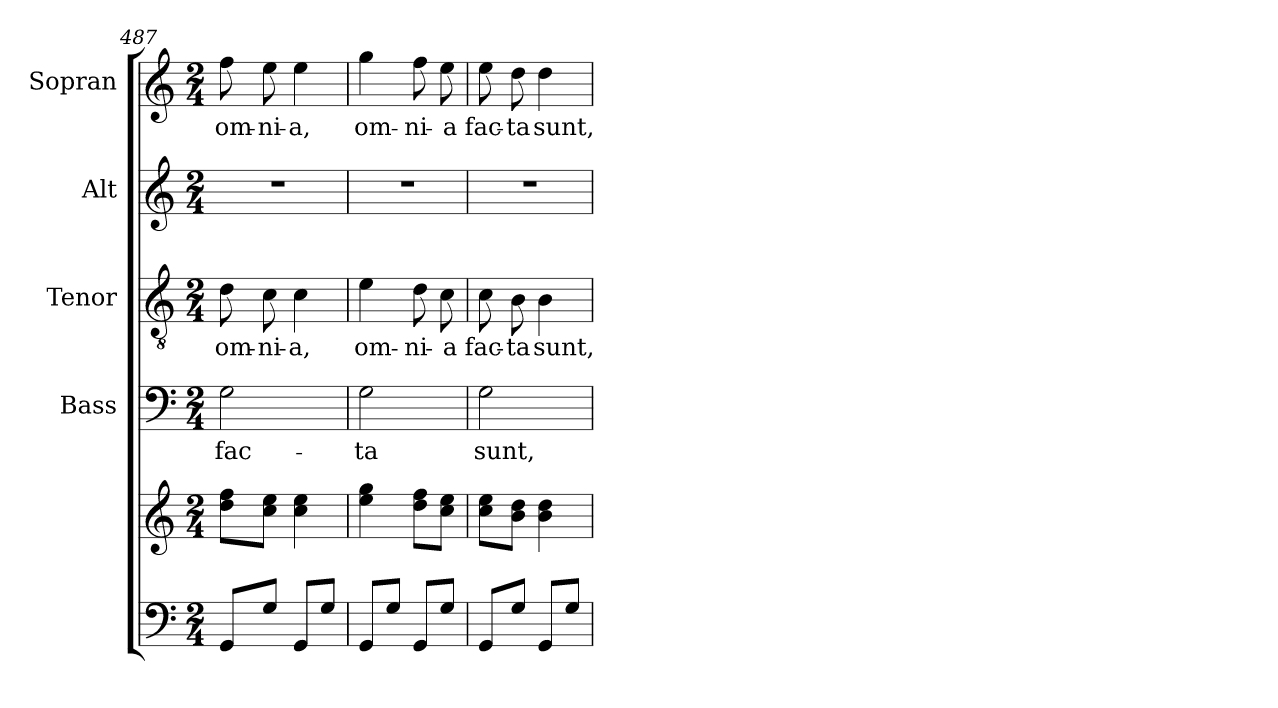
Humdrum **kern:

**kern	**kern	**kern	**text	**kern	**text	**kern	**kern	**text
*part5	*part5	*part4	*part4	*part3	*part3	*part2	*part1	*part1
*staff6	*staff5	*staff4	*staff4	*staff3	*staff3	*staff2	*staff1	*staff1
*	*	*I"Bass	*	*I"Tenor	*	*I"Alt	*I"Sopran	*
*	*	*I'B.	*	*I'T.	*	*I'A.	*I'S.	*
*clefF4	*clefG2	*clefF4	*	*clefGv2	*	*clefG2	*clefG2	*
*k[]	*k[]	*k[]	*	*k[]	*	*k[]	*k[]	*
*C:	*C:	*C:	*	*C:	*	*C:	*C:	*
*M2/4	*M2/4	*M2/4	*	*M2/4	*	*M2/4	*M2/4	*
=487	=487	=487	=487	=487	=487	=487	=487	=487
!	!	!	!LO:LY:b	!	!LO:LY:b	!	!	!LO:LY:b
8GG/L	8dd\ 8ff\L	2G\	fac-	8d\	om-	2r	8ff\	om-
!	!	!	!	!	!LO:LY:b	!	!	!LO:LY:b
8G/J	8cc\ 8ee\J	.	.	8c\	-ni-	.	8ee\	-ni-
!	!	!	!	!	!LO:LY:b	!	!	!LO:LY:b
8GG/L	4cc\ 4ee\	.	.	4c\	-a,	.	4ee\	-a,
8G/J	.	.	.	.	.	.	.	.
=488	=488	=488	=488	=488	=488	=488	=488	=488
!	!	!	!LO:LY:b	!	!LO:LY:b	!	!	!LO:LY:b
8GG/L	4ee\ 4gg\	2G\	-ta	4e\	om-	2r	4gg\	om-
8G/J	.	.	.	.	.	.	.	.
!	!	!	!	!	!LO:LY:b	!	!	!LO:LY:b
8GG/L	8dd\ 8ff\L	.	.	8d\	-ni-	.	8ff\	-ni-
!	!	!	!	!	!LO:LY:b	!	!	!LO:LY:b
8G/J	8cc\ 8ee\J	.	.	8c\	-a	.	8ee\	-a
=489	=489	=489	=489	=489	=489	=489	=489	=489
!	!	!	!LO:LY:b	!	!LO:LY:b	!	!	!LO:LY:b
8GG/L	8cc\ 8ee\L	2G\	sunt,	8c\	fac-	2r	8ee\	fac-
!	!	!	!	!	!LO:LY:b	!	!	!LO:LY:b
8G/J	8b\ 8dd\J	.	.	8B\	-ta	.	8dd\	-ta
!	!	!	!	!	!LO:LY:b	!	!	!LO:LY:b
8GG/L	4b\ 4dd\	.	.	4B\	sunt,	.	4dd\	sunt,
8G/J	.	.	.	.	.	.	.	.
=	=	=	=	=	=	=	=	=
*-	*-	*-	*-	*-	*-	*-	*-	*-
